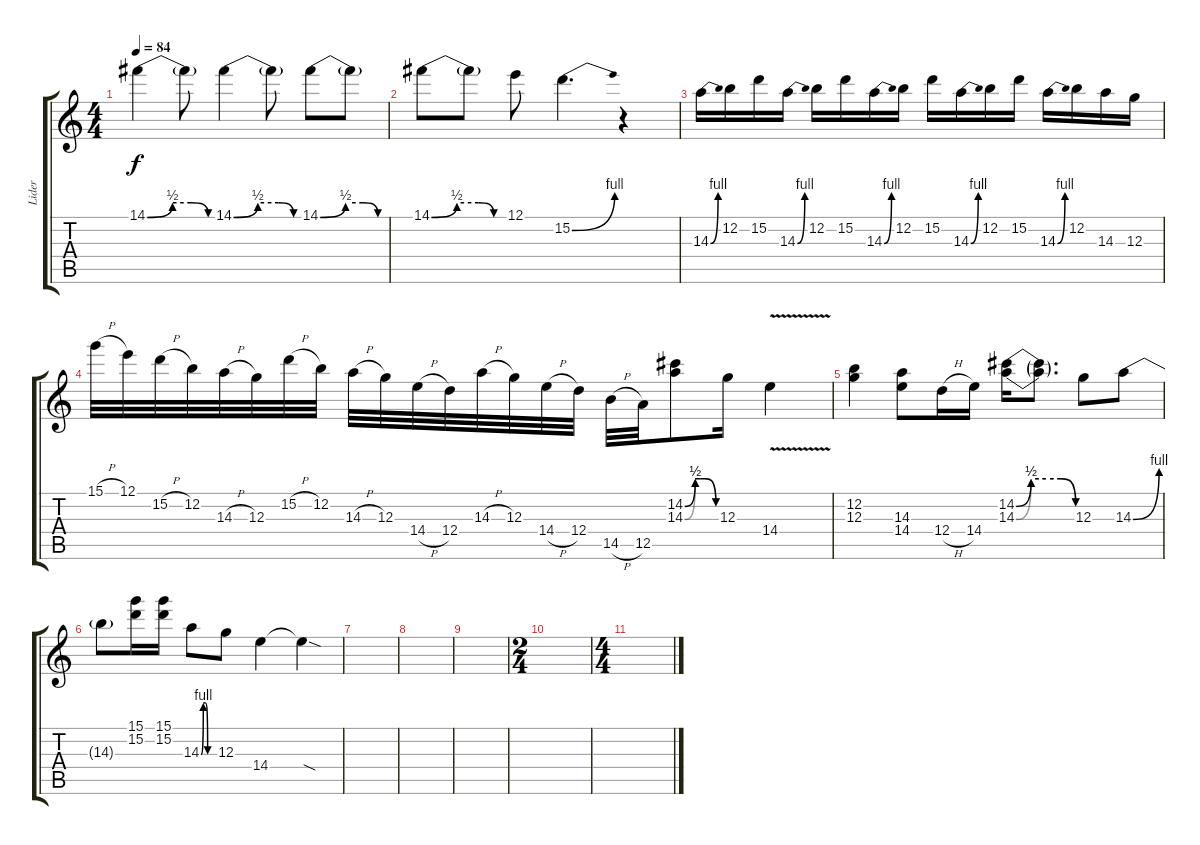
\track ("Lider" "Lider") {instrument distortionguitar}
\staff {score tabs}
\tuning (E4 B3 G3 D3 A2 E2) {hide}
\ts (4 4)
\tempo 84
\clef g2
\ks c
14.1{be (custom 0 0 22 2 38 2 53 0 60 0)}.4{dy f} 14.1{t}.8 14.1{be (custom 0 0 21 2 39 2 52 0 60 0)}.4 14.1{t}.8 14.1{be (custom 0 0 22 2 37 2 50 0 60 0)}.8 14.1{t}.8 |
14.1{be (custom 0 0 20 2 37 2 49 0 60 0)}.8 14.1{t}.8 12.1.8 15.2{be (bend 0 0 60 4)}.4{d} r.4 |
14.3{be (bend 0 0 60 4)}.16 12.2.16 15.2.16 14.3{be (bend 0 0 60 4)}.16 12.2.16 15.2.16 14.3{be (bend 0 0 60 4)}.16 12.2.16 15.2.16 14.3{be (bend 0 0 60 4)}.16 12.2.16 15.2.16 14.3{be (bend 0 0 60 4)}.16 12.2.16 14.3.16 12.3.16 |
15.1{h}.32 12.1.32 15.2{h}.32 12.2.32 14.3{h}.32 12.3.32 15.2{h}.32 12.2.32 14.3{h}.32 12.3.32 14.4{h}.32 12.4.32 14.3{h}.32 12.3.32 14.4{h}.32 12.4.32 14.5{h}.32 12.5.32 (14.2{be (custom 0 0 20 2 30 2 39 2 60 0)} 14.3{be (custom 0 0 20 2 30 2 35 2 40 2 60 0)}).8 12.3.16 14.4{v}.4 |
(12.2 12.3).4 (14.3 14.4).8 12.4{h}.16 14.4.16 (14.2{be (custom 0 0 15 2 30 2 45 2 60 0)} 14.3{be (custom 0 0 15 2 30 2 45 2 60 0)}).16 (14.2{t} 14.3{t}).8{d} 12.3.8 14.3{be (bend 0 0 60 4)}.8 |
14.3{t}.8 (15.1 15.2).16 (15.1 15.2).16 14.3{be (custom 0 0 10 4 20 4 30 0 60 0)}.8 12.3.8 14.4.4 14.4{sod t}.4 |
|
|
|
\ts (2 4)
|
\ts (4 4)
